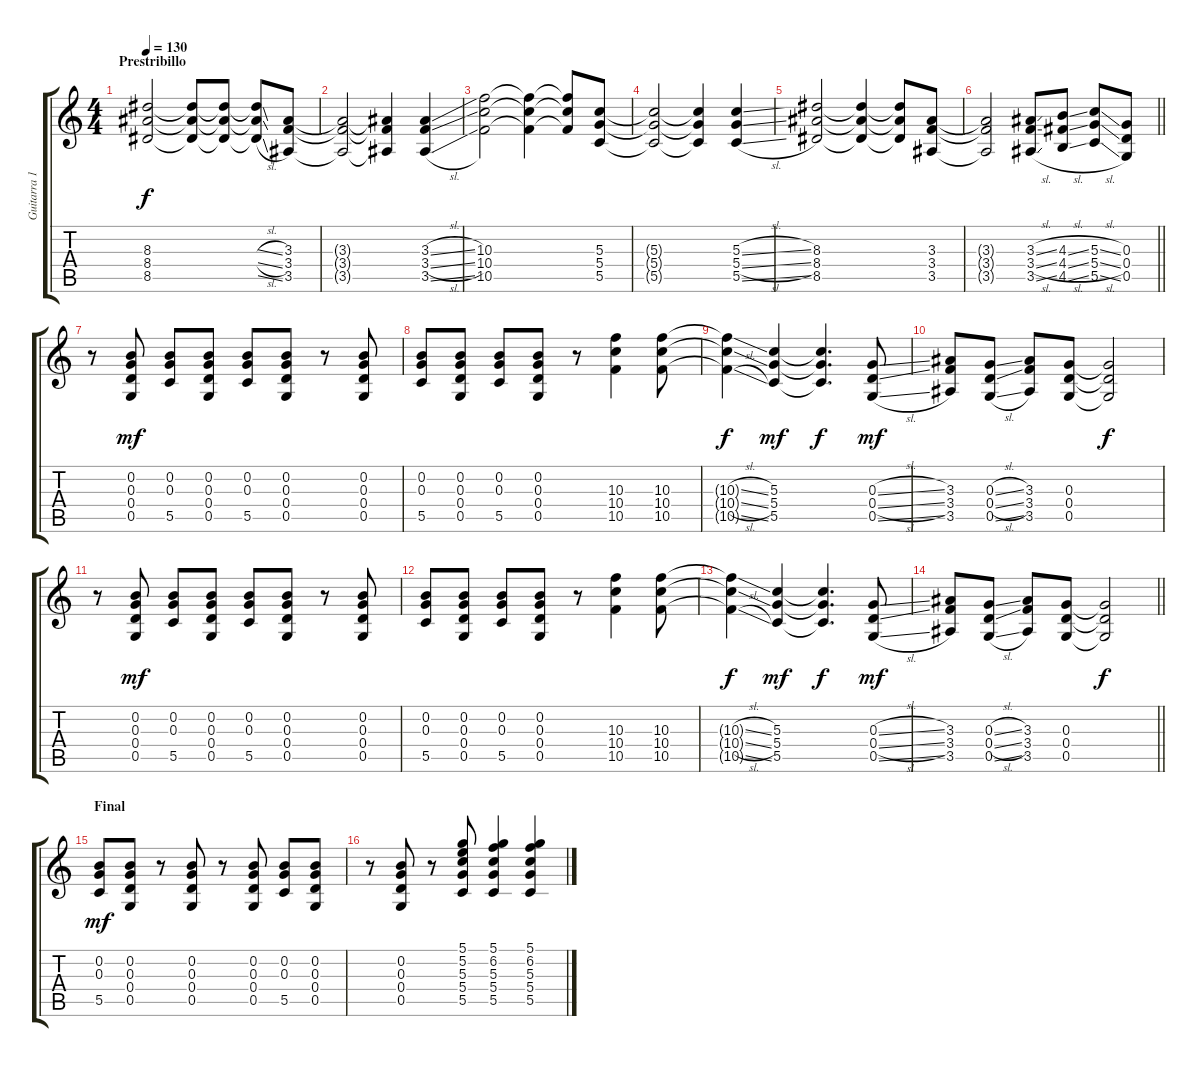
\track ("Guitarra 1" "Guitarra 1") {instrument distortionguitar}
\staff {score tabs}
\tuning (D4 B3 G3 D3 G2 D2) {hide}
\ts (4 4)
\section ("" "Prestribillo")
\tempo 130
\clef g2
\ks c
(8.3 8.4 8.5).2{dy f} (8.3{t} 8.4{t} 8.5{t}).8 (8.3{t} 8.4{t} 8.5{t}).8 (8.3{sl t} 8.4{sl t} 8.5{sl t}).8 (3.3 3.4 3.5).8 |
(3.3{t} 3.4{t} 3.5{t}).2 (3.3{t} 3.4{t} 3.5{t}).4 (3.3{sl} 3.4{sl} 3.5{sl}).4 |
(10.3 10.4 10.5).2 (10.3{t} 10.4{t} 10.5{t}).4 (10.3{t} 10.4{t} 10.5{t}).8 (5.3 5.4 5.5).8 |
(5.3{t} 5.4{t} 5.5{t}).2 (5.3{t} 5.4{t} 5.5{t}).4 (5.3{sl} 5.4{sl} 5.5{sl}).4 |
(8.3 8.4 8.5).2 (8.3{t} 8.4{t} 8.5{t}).4 (8.3{t} 8.4{t} 8.5{t}).8 (3.3 3.4 3.5).8 |
\barLineRight lightlight
(3.3{t} 3.4{t} 3.5{t}).2 (3.3{sl} 3.4{sl} 3.5{sl}).8 (4.3{sl} 4.4{sl} 4.5{sl}).8 (5.3{sl} 5.4{sl} 5.5{sl}).8 (0.3 0.4 0.5).8 |
r.8 (0.2 0.3 0.4 0.5).8{dy mf} (0.2 0.3 5.5).8 (0.2 0.3 0.4 0.5).8 (0.2 0.3 5.5).8 (0.2 0.3 0.4 0.5).8 r.8 (0.2 0.3 0.4 0.5).8 |
(0.2 0.3 5.5).8 (0.2 0.3 0.4 0.5).8 (0.2 0.3 5.5).8 (0.2 0.3 0.4 0.5).8 r.8 (10.3 10.4 10.5).4 (10.3 10.4 10.5).8 |
(10.3{sl t} 10.4{sl t} 10.5{sl t}).4{dy f} (5.3 5.4 5.5).4{dy mf} (5.3{t} 5.4{t} 5.5{t}).4{d dy f} (0.3{sl} 0.4{sl} 0.5{sl}).8{dy mf} |
(3.3 3.4 3.5).8 (0.3{sl} 0.4{sl} 0.5{sl}).8 (3.3 3.4 3.5).8 (0.3 0.4 0.5).8 (0.3{t} 0.4{t} 0.5{t}).2{dy f} |
r.8 (0.2 0.3 0.4 0.5).8{dy mf} (0.2 0.3 5.5).8 (0.2 0.3 0.4 0.5).8 (0.2 0.3 5.5).8 (0.2 0.3 0.4 0.5).8 r.8 (0.2 0.3 0.4 0.5).8 |
(0.2 0.3 5.5).8 (0.2 0.3 0.4 0.5).8 (0.2 0.3 5.5).8 (0.2 0.3 0.4 0.5).8 r.8 (10.3 10.4 10.5).4 (10.3 10.4 10.5).8 |
(10.3{sl t} 10.4{sl t} 10.5{sl t}).4{dy f} (5.3 5.4 5.5).4{dy mf} (5.3{t} 5.4{t} 5.5{t}).4{d dy f} (0.3{sl} 0.4{sl} 0.5{sl}).8{dy mf} |
\barLineRight lightlight
(3.3 3.4 3.5).8 (0.3{sl} 0.4{sl} 0.5{sl}).8 (3.3 3.4 3.5).8 (0.3 0.4 0.5).8 (0.3{t} 0.4{t} 0.5{t}).2{dy f} |
\section ("" "Final")
(0.2 0.3 5.5).8{dy mf} (0.2 0.3 0.4 0.5).8 r.8 (0.2 0.3 0.4 0.5).8 r.8 (0.2 0.3 0.4 0.5).8 (0.2 0.3 5.5).8 (0.2 0.3 0.4 0.5).8 |
r.8 (0.2 0.3 0.4 0.5).8 r.8 (5.1 5.2 5.3 5.4 5.5).8 (5.1 6.2 5.3 5.4 5.5).4 (5.1 6.2 5.3 5.4 5.5).4
